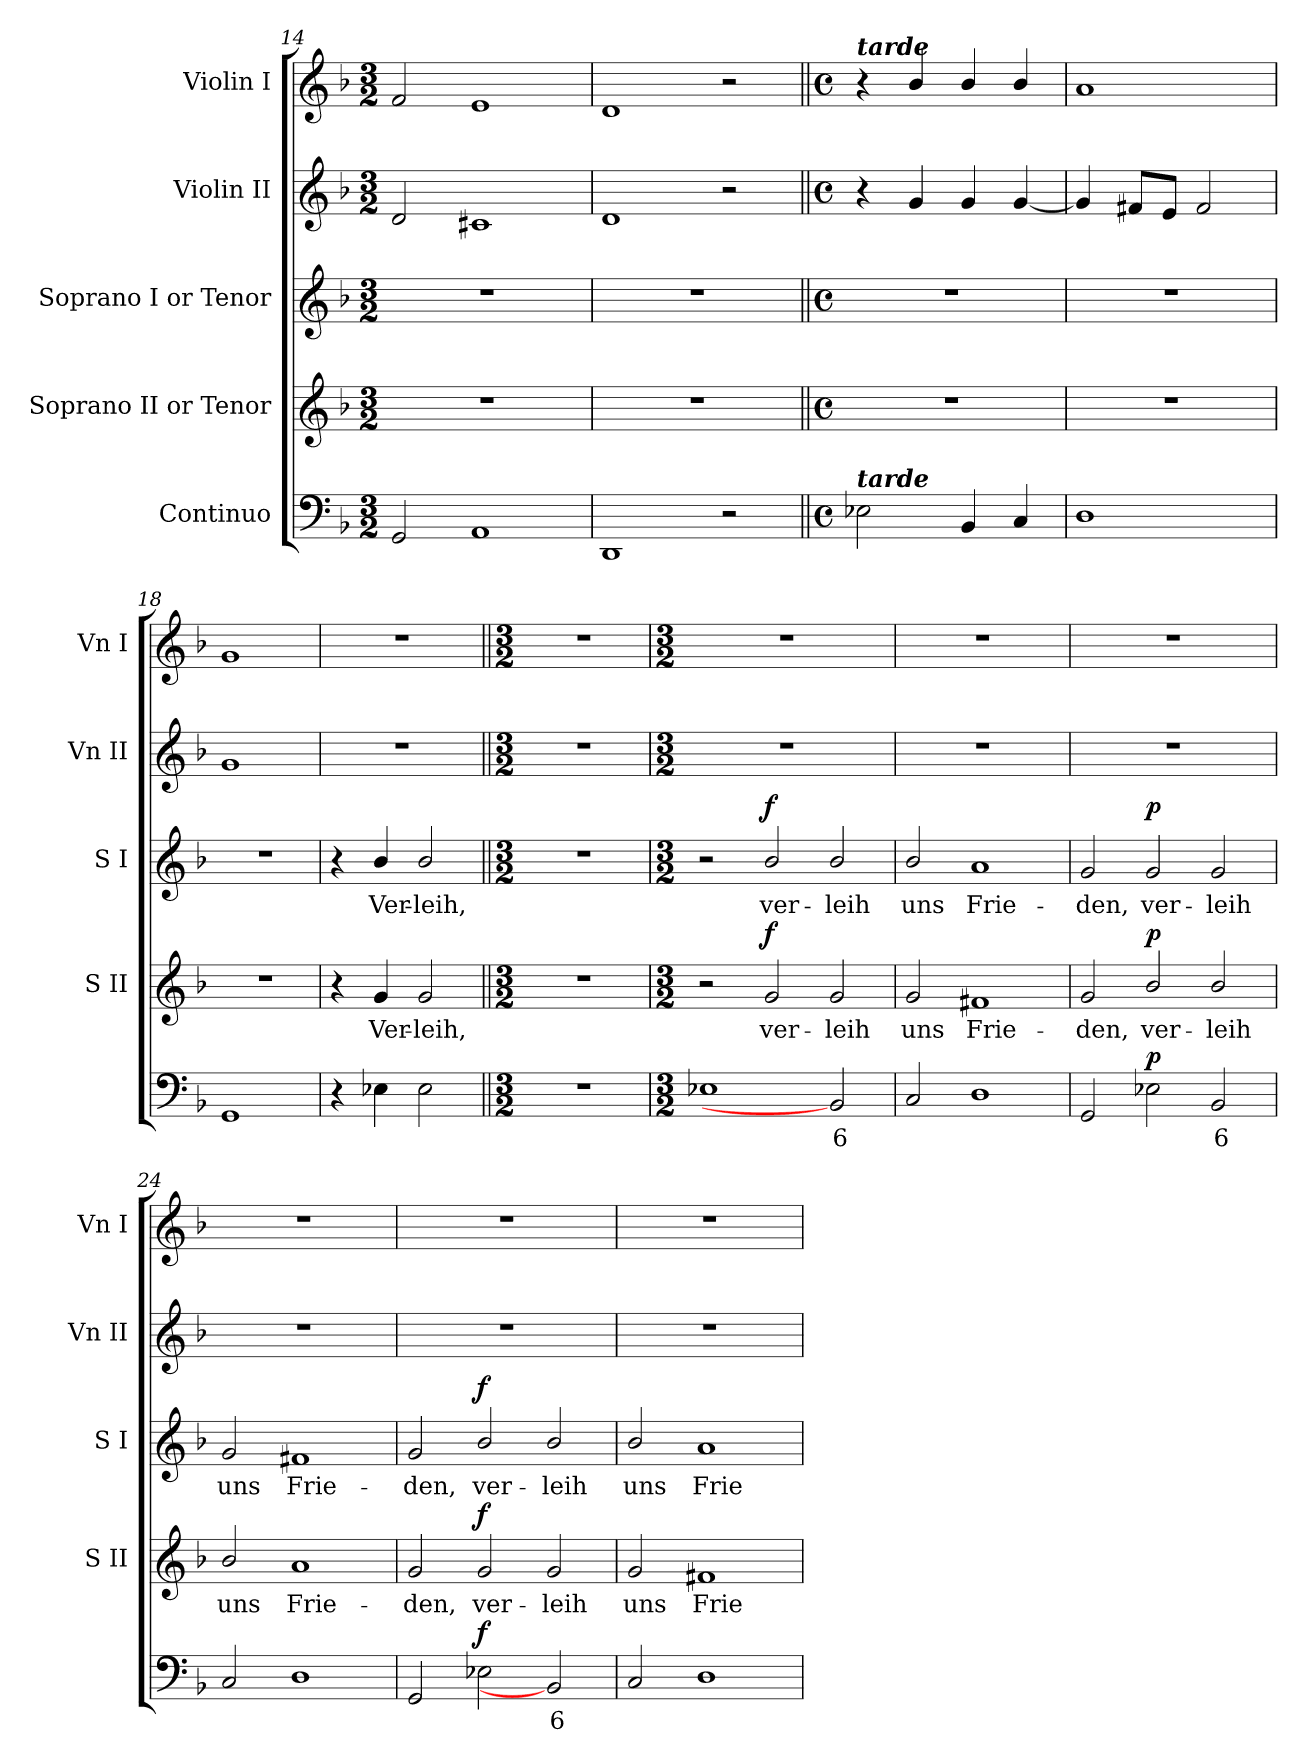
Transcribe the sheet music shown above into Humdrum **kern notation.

**kern	**text	**dynam	**kern	**text	**dynam	**kern	**text	**dynam	**kern	**kern
*part5	*part5	*part5	*part4	*part4	*part4	*part3	*part3	*part3	*part2	*part1
*staff5	*staff5	*staff5	*staff4	*staff4	*staff4	*staff3	*staff3	*staff3	*staff2	*staff1
*I"Continuo	*	*	*I"Soprano II or Tenor	*	*	*I"Soprano I or Tenor	*	*	*I"Violin II	*I"Violin I
*	*	*	*I'S II	*	*	*I'S I	*	*	*I'Vn II	*I'Vn I
*clefF4	*	*	*clefG2	*	*	*clefG2	*	*	*clefG2	*clefG2
*k[b-]	*	*	*k[b-]	*	*	*k[b-]	*	*	*k[b-]	*k[b-]
*F:	*	*	*F:	*	*	*F:	*	*	*F:	*F:
*M3/2	*	*	*M3/2	*	*	*M3/2	*	*	*M3/2	*M3/2
=14	=14	=14	=14	=14	=14	=14	=14	=14	=14	=14
!	!	!	!LO:N:vis=1	!	!	!LO:N:vis=1	!	!	!	!
2GG	.	.	1.r	.	.	1.r	.	.	2d	2f
1AA	.	.	.	.	.	.	.	.	1c#X	1e
=15	=15	=15	=15	=15	=15	=15	=15	=15	=15	=15
!	!	!	!LO:N:vis=1	!	!	!LO:N:vis=1	!	!	!	!
1DD	.	.	1.r	.	.	1.r	.	.	1d	1d
2r	.	.	.	.	.	.	.	.	2r	2r
=16||	=16||	=16||	=16||	=16||	=16||	=16||	=16||	=16||	=16||	=16||
*M4/4	*	*	*M4/4	*	*	*M4/4	*	*	*M4/4	*M4/4
*met(c)	*	*	*met(c)	*	*	*met(c)	*	*	*met(c)	*met(c)
!	!	!	!	!	!	!	!	!	!	!LO:TX:a:Bi:t=tarde
!LO:TX:a:Bi:t=tarde	!	!	!	!	!	!	!	!	!	!
2E-X	.	.	1r	.	.	1r	.	.	4r	4r
.	.	.	.	.	.	.	.	.	4g	4b-/
4BB-	.	.	.	.	.	.	.	.	4g	4b-/
4C	.	.	.	.	.	.	.	.	[4g	4b-/
=17	=17	=17	=17	=17	=17	=17	=17	=17	=17	=17
1D	.	.	1r	.	.	1r	.	.	4g]	1a
.	.	.	.	.	.	.	.	.	8f#XL	.
.	.	.	.	.	.	.	.	.	8eJ	.
.	.	.	.	.	.	.	.	.	2f#	.
=18	=18	=18	=18	=18	=18	=18	=18	=18	=18	=18
1GG	.	.	1r	.	.	1r	.	.	1g	1g
=19	=19	=19	=19	=19	=19	=19	=19	=19	=19	=19
4r	.	.	4r	.	.	4r	.	.	1r	1r
!	!	!	!	!LO:LY:b	!	!	!LO:LY:b	!	!	!
4E-X	.	.	4g	Ver-	.	4b-/	Ver-	.	.	.
!	!	!	!	!LO:LY:b	!	!	!LO:LY:b	!	!	!
2E-	.	.	2g	-leih,	.	2b-/	-leih,	.	.	.
=20||	=20||	=20||	=20||	=20||	=20||	=20||	=20||	=20||	=20||	=20||
*M3/2	*	*	*M3/2	*	*	*M3/2	*	*	*M3/2	*M3/2
1.r	.	.	1.r	.	.	1.r	.	.	1.r	1.r
!!LO:LB:g=z
=21	=21	=21	=21	=21	=21	=21	=21	=21	=21	=21
*M3/2	*	*	*M3/2	*	*	*M3/2	*	*	*M3/2	*M3/2
1E-X	.	.	2r	.	.	2r	.	.	1.r	1.r
!	!	!	!	!LO:LY:b	!LO:DY:b	!	!LO:LY:b	!LO:DY:b	!	!
.	.	.	2g	ver-	f	2b-/	ver-	f	.	.
!	!LO:LY:b	!	!	!LO:LY:b	!	!	!LO:LY:b	!	!	!
2BB-]	6	.	2g	-leih	.	2b-/	-leih	.	.	.
=22	=22	=22	=22	=22	=22	=22	=22	=22	=22	=22
!	!	!	!	!LO:LY:b	!	!	!LO:LY:b	!	!	!
2C	.	.	2g	uns	.	2b-/	uns	.	1.r	1.r
!	!	!	!	!LO:LY:b	!	!	!LO:LY:b	!	!	!
1D	.	.	1f#X	Frie-	.	1a	Frie-	.	.	.
=23	=23	=23	=23	=23	=23	=23	=23	=23	=23	=23
!	!	!	!	!LO:LY:b	!	!	!LO:LY:b	!	!	!
2GG	.	.	2g	-den,	.	2g/	-den,	.	1.r	1.r
!	!	!LO:DY:b	!	!LO:LY:b	!LO:DY:b	!	!LO:LY:b	!LO:DY:b	!	!
2E-X	.	p	2b-/	ver-	p	2g	ver-	p	.	.
!	!LO:LY:b	!	!	!LO:LY:b	!	!	!LO:LY:b	!	!	!
2BB-	6	.	2b-/	-leih	.	2g/	-leih	.	.	.
=24	=24	=24	=24	=24	=24	=24	=24	=24	=24	=24
!	!	!	!	!LO:LY:b	!	!	!LO:LY:b	!	!	!
2C	.	.	2b-/	uns	.	2g	uns	.	1.r	1.r
!	!	!	!	!LO:LY:b	!	!	!LO:LY:b	!	!	!
1D	.	.	1a	Frie-	.	1f#X	Frie-	.	.	.
=25	=25	=25	=25	=25	=25	=25	=25	=25	=25	=25
!	!	!	!	!LO:LY:b	!	!	!LO:LY:b	!	!	!
2GG	.	.	2g	-den,	.	2g	-den,	.	1.r	1.r
!	!	!LO:DY:b	!	!LO:LY:b	!LO:DY:b	!	!LO:LY:b	!LO:DY:b	!	!
2E-X	.	f	2g	ver-	f	2b-/	ver-	f	.	.
!	!LO:LY:b	!	!	!LO:LY:b	!	!	!LO:LY:b	!	!	!
2BB-]	6	.	2g	-leih	.	2b-/	-leih	.	.	.
=26	=26	=26	=26	=26	=26	=26	=26	=26	=26	=26
!	!	!	!	!LO:LY:b	!	!	!LO:LY:b	!	!	!
2C	.	.	2g	uns	.	2b-/	uns	.	1.r	1.r
!	!	!	!	!LO:LY:b	!	!	!LO:LY:b	!	!	!
1D	.	.	1f#X	Frie-	.	1a	Frie-	.	.	.
=	=	=	=	=	=	=	=	=	=	=
*-	*-	*-	*-	*-	*-	*-	*-	*-	*-	*-
